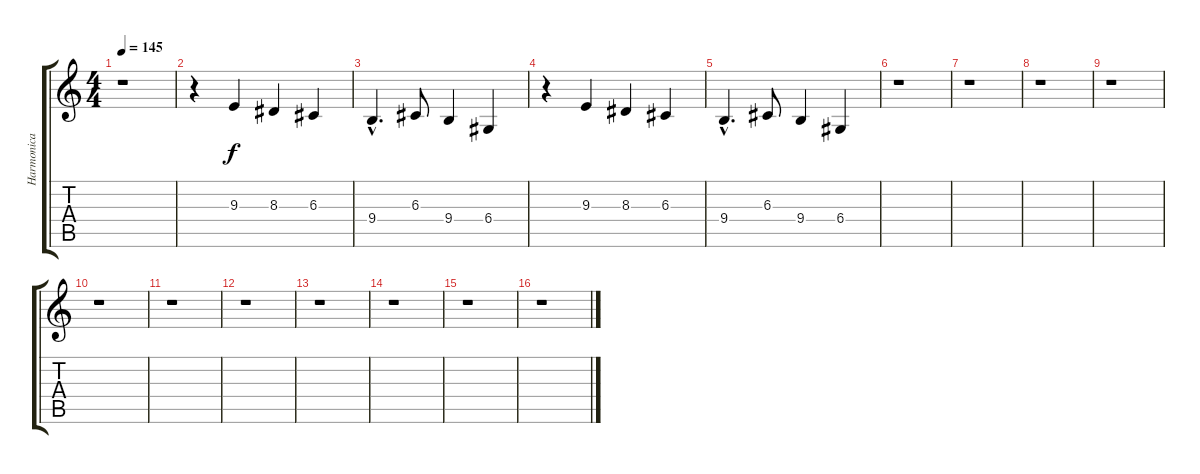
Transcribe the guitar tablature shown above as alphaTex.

\track ("Harmonica" "Harmonica") {instrument harmonica}
\staff {score tabs}
\tuning (E4 B3 G3 D3 A2 E2) {hide}
\ts (4 4)
\tempo 145
\clef g2
\ks c
r.1{dy f instrument harmonica} |
r.4 9.3.4 8.3.4 6.3.4 |
9.4{hac}.4{d} 6.3.8 9.4.4 6.4.4 |
r.4 9.3.4 8.3.4 6.3.4 |
9.4{hac}.4{d} 6.3.8 9.4.4 6.4.4 |
r.1 |
r.1 |
r.1 |
r.1 |
r.1 |
r.1 |
r.1 |
r.1 |
r.1 |
r.1 |
r.1
